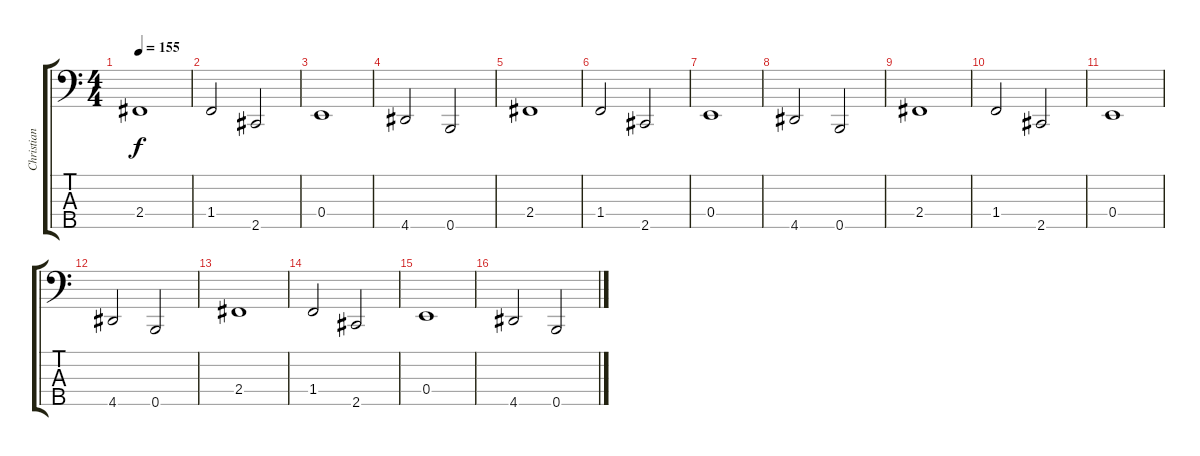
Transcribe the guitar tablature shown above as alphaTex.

\track ("Christian" "Christian") {instrument distortionguitar}
\staff {score tabs}
\tuning (G2 D2 A1 E1 B0) {hide}
\ts (4 4)
\tempo 155
\clef f4
\ks c
2.4.1{dy f} |
1.4.2 2.5.2 |
0.4.1 |
4.5.2 0.5.2 |
2.4.1 |
1.4.2 2.5.2 |
0.4.1 |
4.5.2 0.5.2 |
2.4.1 |
1.4.2 2.5.2 |
0.4.1 |
4.5.2 0.5.2 |
2.4.1 |
1.4.2 2.5.2 |
0.4.1 |
4.5.2 0.5.2
